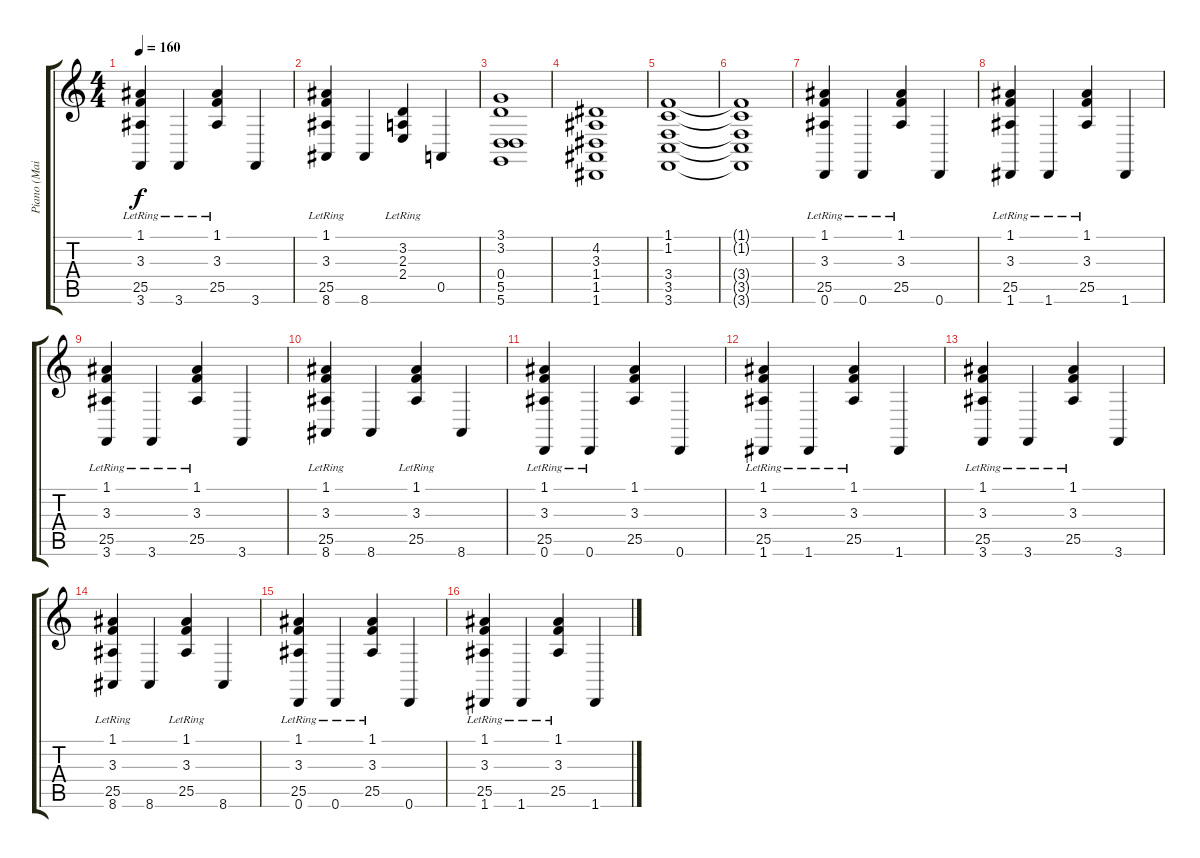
\track ("Piano (Main)" "Piano (Mai") {instrument brightacousticpiano}
\staff {score tabs}
\tuning (E4 B3 G3 D3 A2 D2) {hide}
\ts (4 4)
\tempo 160
\clef g2
\ks c
(1.1 3.3{lr} 25.5 3.6).4{dy f} 3.6{lr}.4 (1.1 3.3{lr} 25.5).4 3.6.4 |
(1.1 3.3{lr} 25.5 8.6).4 8.6.4 (3.2{lr} 2.3{lr} 2.4{lr}).4 0.5.4 |
(3.1 3.2 0.4 5.5 5.6).1 |
(4.2 3.3 1.4 1.5 1.6).1 |
(1.1 1.2 3.4 3.5 3.6).1 |
(1.1{t} 1.2{t} 3.4{t} 3.5{t} 3.6{t}).1 |
(1.1 3.3{lr} 25.5 0.6).4 0.6{lr}.4 (1.1 3.3{lr} 25.5).4 0.6.4 |
(1.1 3.3{lr} 25.5 1.6).4 1.6{lr}.4 (1.1 3.3{lr} 25.5).4 1.6.4 |
(1.1 3.3{lr} 25.5 3.6).4 3.6{lr}.4 (1.1 3.3{lr} 25.5).4 3.6.4 |
(1.1 3.3{lr} 25.5 8.6).4 8.6.4 (1.1 3.3{lr} 25.5).4 8.6.4 |
(1.1 3.3{lr} 25.5 0.6).4 0.6{lr}.4 (1.1 3.3 25.5).4 0.6.4 |
(1.1 3.3{lr} 25.5 1.6).4 1.6{lr}.4 (1.1 3.3{lr} 25.5).4 1.6.4 |
(1.1 3.3{lr} 25.5 3.6).4 3.6{lr}.4 (1.1 3.3{lr} 25.5).4 3.6.4 |
(1.1 3.3{lr} 25.5 8.6).4 8.6.4 (1.1 3.3{lr} 25.5).4 8.6.4 |
(1.1 3.3{lr} 25.5 0.6).4 0.6{lr}.4 (1.1 3.3{lr} 25.5).4 0.6.4 |
(1.1 3.3{lr} 25.5 1.6).4 1.6{lr}.4 (1.1 3.3{lr} 25.5).4 1.6.4
